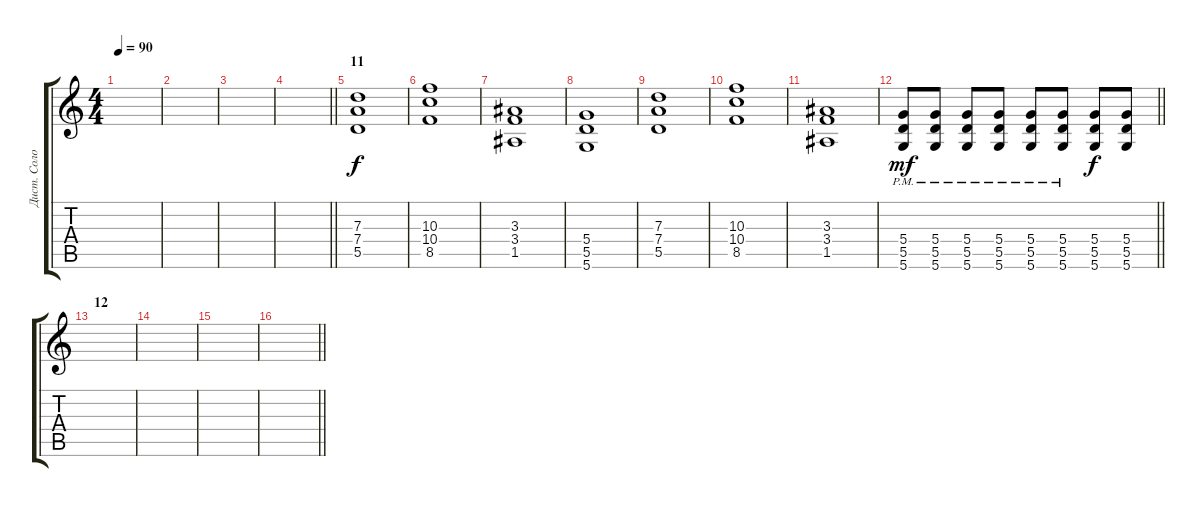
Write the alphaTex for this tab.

\track ("Дист. Соло" "Дист. Соло") {instrument distortionguitar}
\staff {score tabs}
\tuning (E4 B3 G3 D3 A2 D2) {hide}
\ts (4 4)
\tempo 90
\clef g2
\ks c
|
|
|
\barLineRight lightlight
|
\section ("" "11")
(7.3 7.4 5.5).1 |
(10.3 10.4 8.5).1 |
(3.3 3.4 1.5).1 |
(5.4 5.5 5.6).1 |
(7.3 7.4 5.5).1 |
(10.3 10.4 8.5).1 |
(3.3 3.4 1.5).1 |
\barLineRight lightlight
(5.4{pm} 5.5{pm} 5.6{pm}).8{dy mf} (5.4{pm} 5.5{pm} 5.6{pm}).8 (5.4{pm} 5.5{pm} 5.6{pm}).8 (5.4{pm} 5.5{pm} 5.6{pm}).8 (5.4{pm} 5.5 5.6).8 (5.4{pm} 5.5 5.6).8 (5.4 5.5 5.6).8{dy f} (5.4 5.5 5.6).8 |
\section ("" "12")
|
|
|
\barLineRight lightlight
